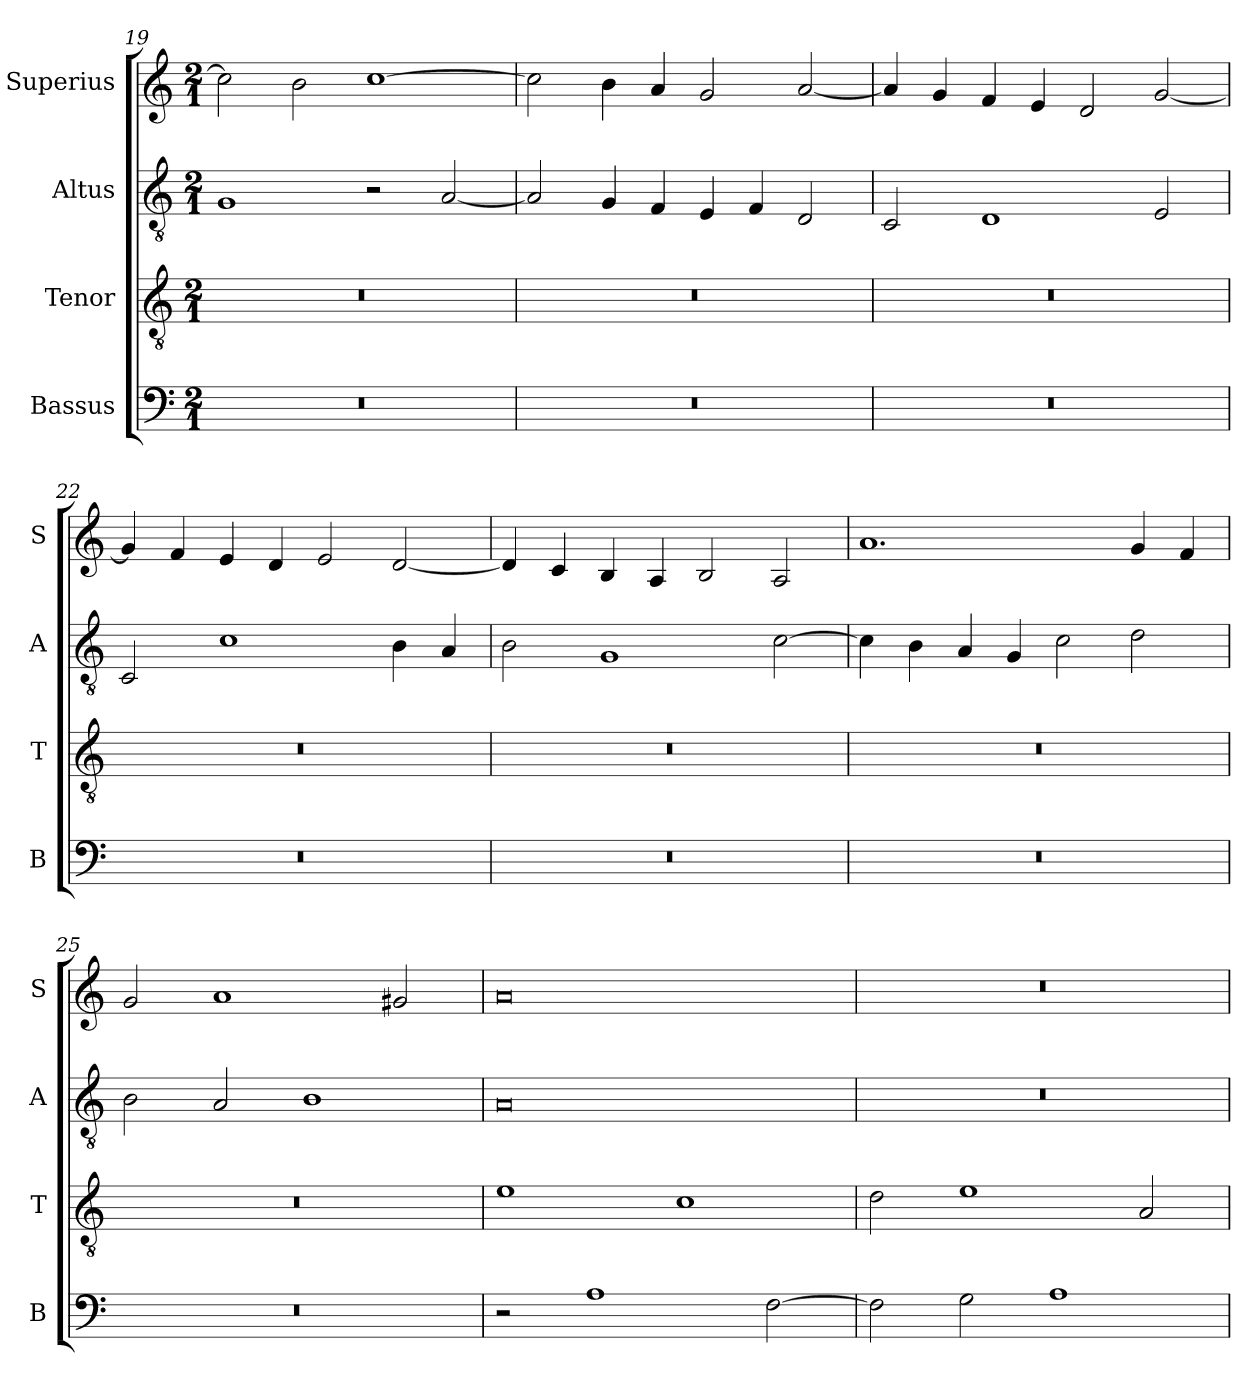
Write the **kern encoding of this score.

**kern	**kern	**kern	**kern
*part4	*part3	*part2	*part1
*staff4	*staff3	*staff2	*staff1
*I"Bassus	*I"Tenor	*I"Altus	*I"Superius
*I'B	*I'T	*I'A	*I'S
*clefF4	*clefGv2	*clefGv2	*clefG2
*k[]	*k[]	*k[]	*k[]
*M2/1	*M2/1	*M2/1	*M2/1
=19	=19	=19	=19
0r	0r	1G	2cc\]
.	.	.	2b\
.	.	2r	[1cc
.	.	[2A/	.
=20	=20	=20	=20
0r	0r	2A/]	2cc\]
.	.	4G/	4b\
.	.	4F/	4a/
.	.	4E/	2g/
.	.	4F/	.
.	.	2D/	[2a/
=21	=21	=21	=21
0r	0r	2C/	4a/]
.	.	.	4g/
.	.	1D	4f/
.	.	.	4e/
.	.	.	2d/
.	.	2E/	[2g/
=22	=22	=22	=22
0r	0r	2C/	4g/]
.	.	.	4f/
.	.	1c	4e/
.	.	.	4d/
.	.	.	2e/
.	.	4B\	[2d/
.	.	4A/	.
=23	=23	=23	=23
0r	0r	2B\	4d/]
.	.	.	4c/
.	.	1G	4B/
.	.	.	4A/
.	.	.	2B/
.	.	[2c\	2A/
=24	=24	=24	=24
0r	0r	4c\]	1.a
.	.	4B\	.
.	.	4A/	.
.	.	4G/	.
.	.	2c\	.
.	.	2d\	4g/
.	.	.	4f/
=25	=25	=25	=25
0r	0r	2B\	2g/
.	.	2A/	1a
.	.	1B	.
.	.	.	2g#X/
=26	=26	=26	=26
2r	1e	0A	0a
1A	.	.	.
.	1c	.	.
[2F\	.	.	.
=27	=27	=27	=27
2F\]	2d\	0r	0r
2G\	1e	.	.
1A	.	.	.
.	2A/	.	.
=	=	=	=
*-	*-	*-	*-
